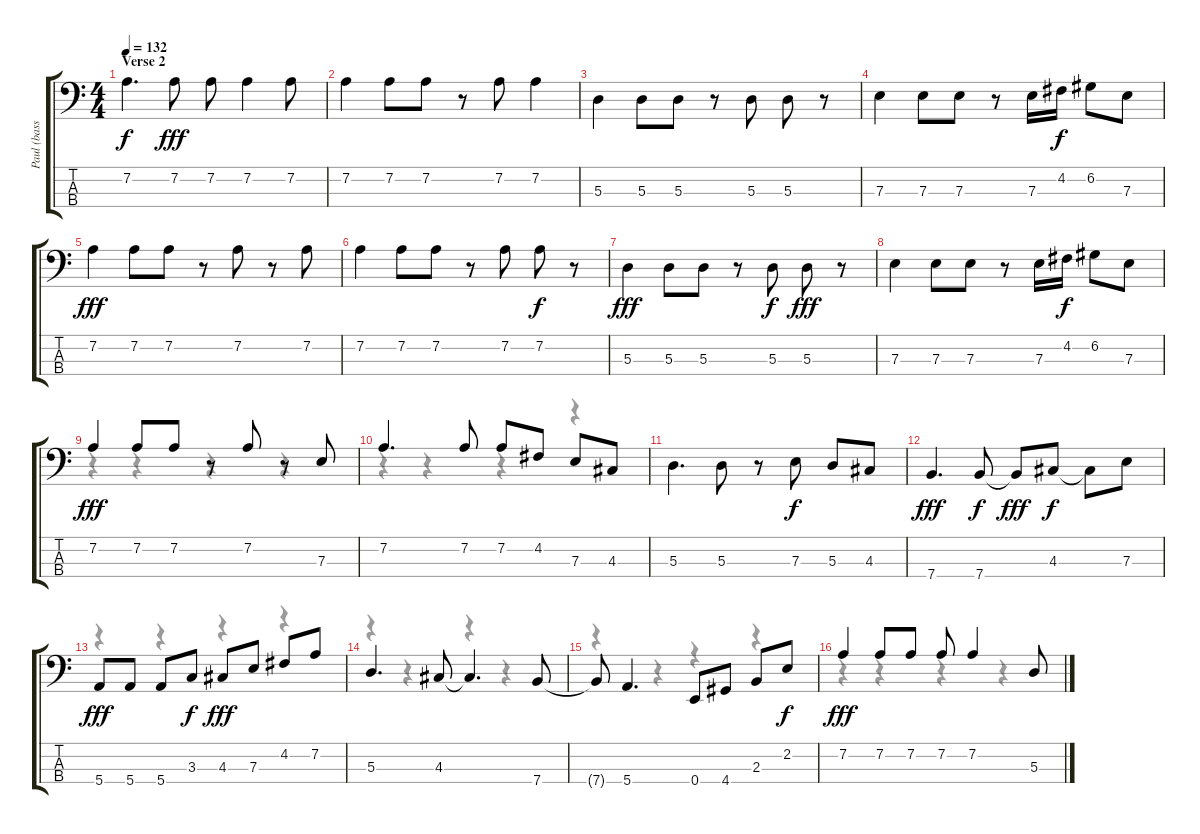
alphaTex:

\track ("Paul (bass)" "Paul (bass") {instrument electricbasspick}
\staff {score tabs}
\tuning (G2 D2 A1 E1) {hide}
\voice
\ts (4 4)
\section ("" "Verse 2")
\tempo 132
\clef f4
\ks c
7.2.4{d dy f} 7.2.8{dy fff} 7.2.8 7.2.4 7.2.8 |
7.2.4 7.2.8 7.2.8 r.8 7.2.8 7.2.4 |
5.3.4 5.3.8 5.3.8 r.8 5.3.8 5.3.8 r.8 |
7.3.4 7.3.8 7.3.8 r.8 7.3.16 4.2.16{dy f} 6.2.8 7.3.8 |
7.2.4{dy fff} 7.2.8 7.2.8 r.8 7.2.8 r.8 7.2.8 |
7.2.4 7.2.8 7.2.8 r.8 7.2.8 7.2.8{dy f} r.8 |
5.3.4{dy fff} 5.3.8 5.3.8 r.8 5.3.8{dy f} 5.3.8{dy fff} r.8 |
7.3.4 7.3.8 7.3.8 r.8 7.3.16 4.2.16{dy f} 6.2.8 7.3.8 |
7.2.4{dy fff} 7.2.8 7.2.8 r.8 7.2.8 r.8 7.3.8 |
7.2.4{d} 7.2.8 7.2.8 4.2.8 7.3.8 4.3.8 |
5.3.4{d} 5.3.8 r.8 7.3.8{dy f} 5.3.8 4.3.8 |
7.4.4{d dy fff} 7.4.8{dy f} 7.4{t}.8{dy fff} 4.3.8{dy f} 4.3{t}.8 7.3.8 |
5.4.8{dy fff} 5.4.8 5.4.8 3.3.8{dy f} 4.3.8{dy fff} 7.3.8 4.2.8 7.2.8 |
5.3.4{d} 4.3.8 4.3{t}.4{d} 7.4.8 |
7.4{t}.8 5.4.4{d} 0.4.8 4.4.8 2.3.8 2.2.8{dy f} |
7.2.4{dy fff} 7.2.8 7.2.8 7.2.8 7.2.4 5.3.8
\voice
\clef f4
\ottava regular
\simile none
\ks c
|
|
|
|
|
|
|
|
r.4 r.4 r.4 r.4 |
r.4 r.4 r.4 r.4 |
|
|
r.4 r.4 r.4 r.4 |
r.4 r.4 r.4 r.4 |
r.4 r.4 r.4 r.4 |
r.4 r.4 r.4 r.4
